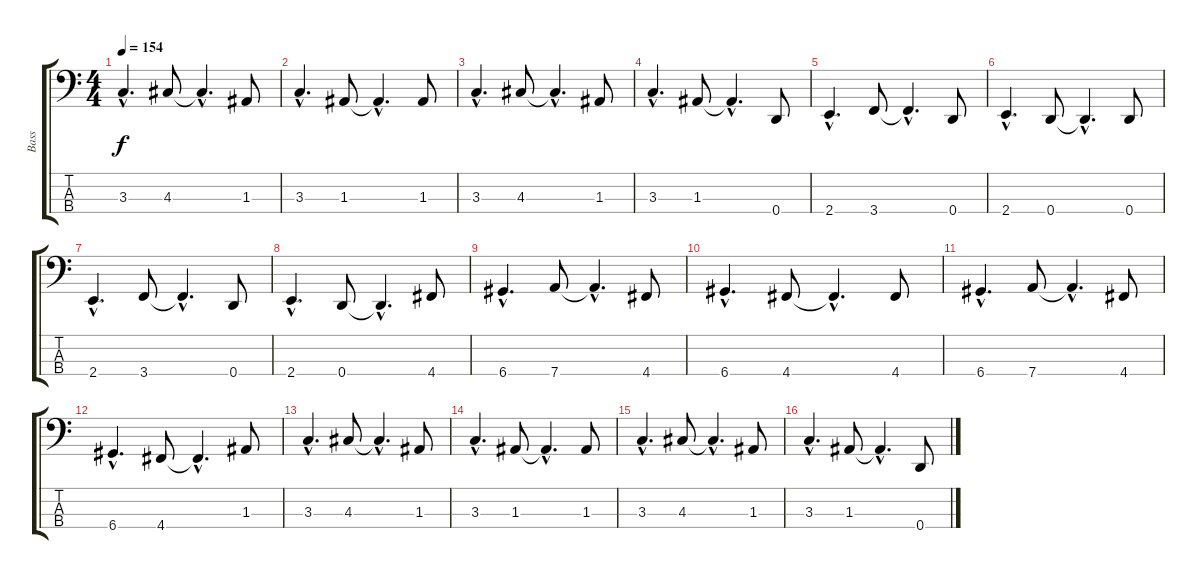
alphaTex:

\track ("Bass" "Bass") {instrument synthbass2}
\staff {score tabs}
\tuning (G2 D2 A1 D1) {hide}
\ts (4 4)
\tempo 154
\clef f4
\ks c
3.3{hac}.4{d dy f} 4.3.8 4.3{hac t}.4{d} 1.3.8 |
3.3{hac}.4{d} 1.3.8 1.3{hac t}.4{d} 1.3.8 |
3.3{hac}.4{d} 4.3.8 4.3{hac t}.4{d} 1.3.8 |
3.3{hac}.4{d} 1.3.8 1.3{hac t}.4{d} 0.4.8 |
2.4{hac}.4{d} 3.4.8 3.4{hac t}.4{d} 0.4.8 |
2.4{hac}.4{d} 0.4.8 0.4{hac t}.4{d} 0.4.8 |
2.4{hac}.4{d} 3.4.8 3.4{hac t}.4{d} 0.4.8 |
2.4{hac}.4{d} 0.4.8 0.4{hac t}.4{d} 4.4.8 |
6.4{hac}.4{d} 7.4.8 7.4{hac t}.4{d} 4.4.8 |
6.4{hac}.4{d} 4.4.8 4.4{hac t}.4{d} 4.4.8 |
6.4{hac}.4{d} 7.4.8 7.4{hac t}.4{d} 4.4.8 |
6.4{hac}.4{d} 4.4.8 4.4{hac t}.4{d} 1.3.8 |
3.3{hac}.4{d} 4.3.8 4.3{hac t}.4{d} 1.3.8 |
3.3{hac}.4{d} 1.3.8 1.3{hac t}.4{d} 1.3.8 |
3.3{hac}.4{d} 4.3.8 4.3{hac t}.4{d} 1.3.8 |
3.3{hac}.4{d} 1.3.8 1.3{hac t}.4{d} 0.4.8
